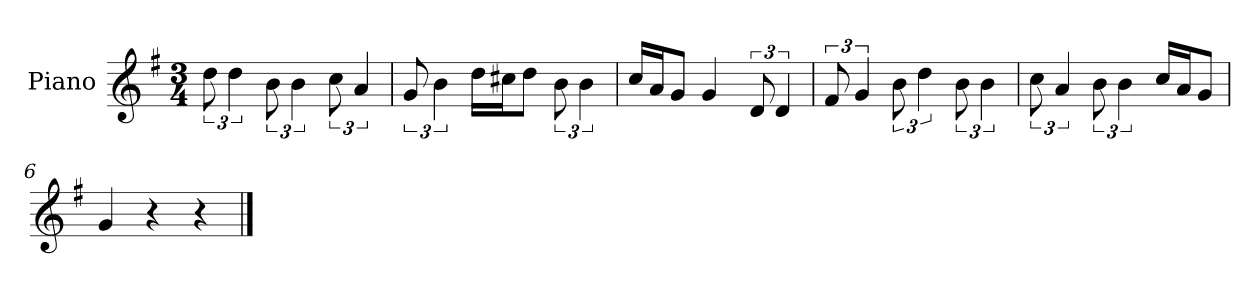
**kern
*part1
*staff1
*I"Piano
*I'P-no
*clefG2
*k[f#]
*M3/4
*MM98
=1
12dd\
6dd\
12b\
6b\
12cc\
6a/
=2
12g/
6b\
16dd\LL
16cc#X\J
8dd\J
12b\
6b\
=3
16cc/LL
16a/J
8g/J
4g/
12d/
6d/
=4
12f#/
6g/
12b\
6dd\
12b\
6b\
=5
12cc\
6a/
12b\
6b\
16cc/LL
16a/J
8g/J
=6
4g/
4r
4r
==
*-
